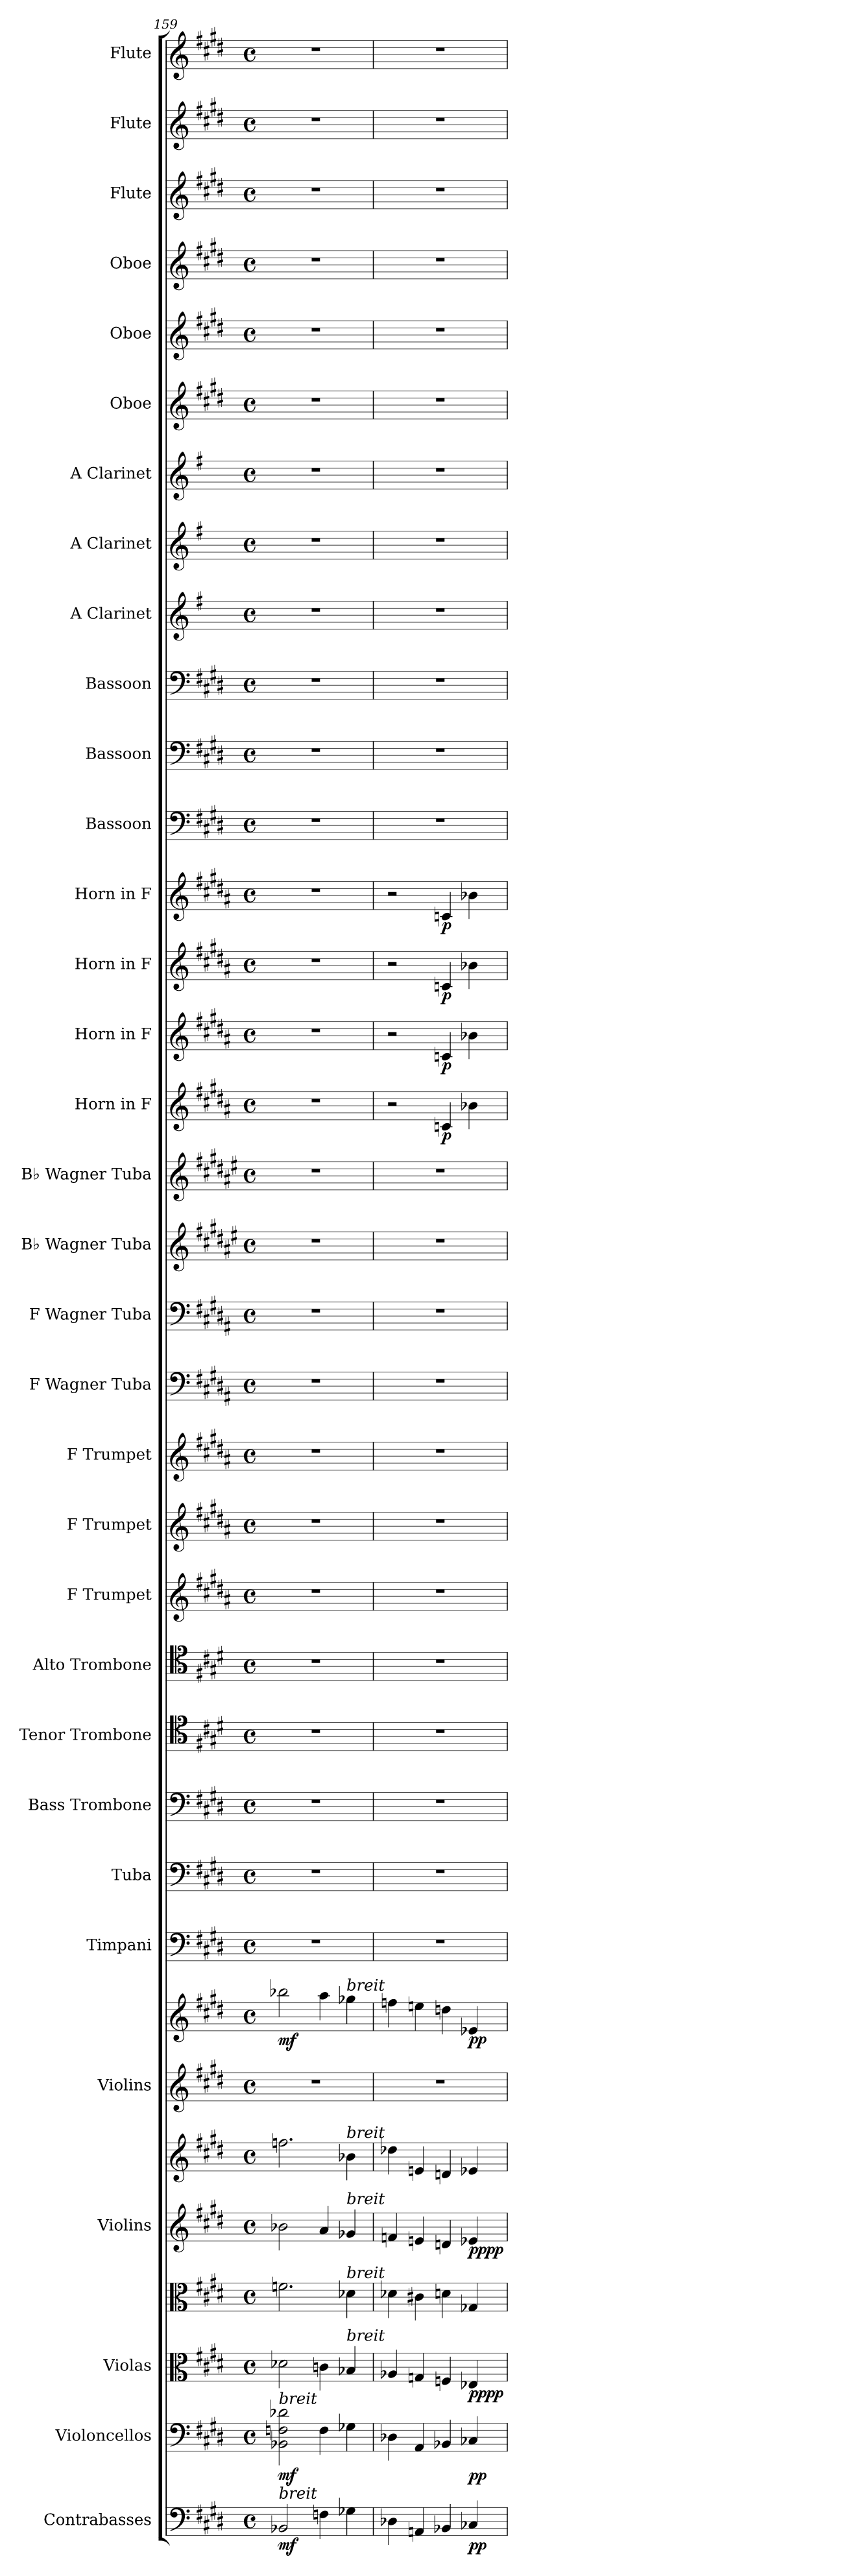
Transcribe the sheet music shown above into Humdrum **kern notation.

**kern	**dynam	**kern	**dynam	**kern	**kern	**dynam	**kern	**kern	**dynam	**kern	**kern	**dynam	**kern	**kern	**kern	**kern	**kern	**kern	**kern	**kern	**kern	**kern	**kern	**kern	**kern	**dynam	**kern	**dynam	**kern	**dynam	**kern	**dynam	**kern	**kern	**kern	**kern	**kern	**kern	**kern	**kern	**kern	**kern	**kern	**kern
*part33	*part33	*part32	*part32	*part31	*part31	*part31	*part30	*part30	*part30	*part29	*part29	*part29	*part28	*part27	*part26	*part25	*part24	*part23	*part22	*part21	*part20	*part19	*part18	*part17	*part16	*part16	*part15	*part15	*part14	*part14	*part13	*part13	*part12	*part11	*part10	*part9	*part8	*part7	*part6	*part5	*part4	*part3	*part2	*part1
*staff36	*staff36	*staff35	*staff35	*staff34	*staff33	*staff33/34	*staff32	*staff31	*staff31/32	*staff30	*staff29	*staff29/30	*staff28	*staff27	*staff26	*staff25	*staff24	*staff23	*staff22	*staff21	*staff20	*staff19	*staff18	*staff17	*staff16	*staff16	*staff15	*staff15	*staff14	*staff14	*staff13	*staff13	*staff12	*staff11	*staff10	*staff9	*staff8	*staff7	*staff6	*staff5	*staff4	*staff3	*staff2	*staff1
*I"Contrabasses	*	*I"Violoncellos	*	*I"Violas	*	*	*I"Violins	*	*	*I"Violins	*	*	*I"Timpani	*I"Tuba	*I"Bass Trombone	*I"Tenor Trombone	*I"Alto Trombone	*I"F Trumpet	*I"F Trumpet	*I"F Trumpet	*I"F Wagner Tuba	*I"F Wagner Tuba	*I"B♭ Wagner Tuba	*I"B♭ Wagner Tuba	*I"Horn in F	*	*I"Horn in F	*	*I"Horn in F	*	*I"Horn in F	*	*I"Bassoon	*I"Bassoon	*I"Bassoon	*I"A Clarinet	*I"A Clarinet	*I"A Clarinet	*I"Oboe	*I"Oboe	*I"Oboe	*I"Flute	*I"Flute	*I"Flute
*I'Cbs.	*	*I'Vcs.	*	*I'Vlas.	*	*	*I'Vlns.	*	*	*I'Vlns.	*	*	*I'Timp.	*I'Tba.	*I'B. Tbn.	*I'T. Tbn.	*I'A. Tbn.	*I'F Tpt.	*I'F Tpt.	*I'F Tpt.	*I'F Wag. Tu.	*I'F Wag. Tu.	*I'B♭ Wag. Tu.	*I'B♭ Wag. Tu.	*	*	*	*	*	*	*	*	*I'Bsn.	*I'Bsn.	*I'Bsn.	*I'A Cl.	*I'A Cl.	*I'A Cl.	*I'Ob.	*I'Ob.	*I'Ob.	*I'Fl.	*I'Fl.	*I'Fl.
*clefF4	*	*clefF4	*	*clefC3	*clefC3	*	*clefG2	*clefG2	*	*clefG2	*clefG2	*	*clefF4	*clefF4	*clefF4	*clefC4	*clefC4	*clefG2	*clefG2	*clefG2	*clefF4	*clefF4	*clefG2	*clefG2	*clefG2	*	*clefG2	*	*clefG2	*	*clefG2	*	*clefF4	*clefF4	*clefF4	*clefG2	*clefG2	*clefG2	*clefG2	*clefG2	*clefG2	*clefG2	*clefG2	*clefG2
*ITrd7c12	*	*	*	*	*	*	*	*	*	*	*	*	*	*	*	*	*	*ITrd-3c-5	*ITrd-3c-5	*ITrd-3c-5	*ITrd4c7	*ITrd4c7	*ITrd1c2	*ITrd1c2	*ITrd4c7	*	*ITrd4c7	*	*ITrd4c7	*	*ITrd4c7	*	*	*	*	*ITrd2c3	*ITrd2c3	*ITrd2c3	*	*	*	*	*	*
*k[f#c#g#d#]	*	*k[f#c#g#d#]	*	*k[f#c#g#d#]	*k[f#c#g#d#]	*	*k[f#c#g#d#]	*k[f#c#g#d#]	*	*k[f#c#g#d#]	*k[f#c#g#d#]	*	*k[f#c#g#d#]	*k[f#c#g#d#]	*k[f#c#g#d#]	*k[f#c#g#d#]	*k[f#c#g#d#]	*k[f#c#g#d#]	*k[f#c#g#d#]	*k[f#c#g#d#]	*k[f#c#g#d#]	*k[f#c#g#d#]	*k[f#c#g#d#]	*k[f#c#g#d#]	*k[f#c#g#d#]	*	*k[f#c#g#d#]	*	*k[f#c#g#d#]	*	*k[f#c#g#d#]	*	*k[f#c#g#d#]	*k[f#c#g#d#]	*k[f#c#g#d#]	*k[f#c#g#d#]	*k[f#c#g#d#]	*k[f#c#g#d#]	*k[f#c#g#d#]	*k[f#c#g#d#]	*k[f#c#g#d#]	*k[f#c#g#d#]	*k[f#c#g#d#]	*k[f#c#g#d#]
*M4/4	*	*M4/4	*	*M4/4	*M4/4	*	*M4/4	*M4/4	*	*M4/4	*M4/4	*	*M4/4	*M4/4	*M4/4	*M4/4	*M4/4	*M4/4	*M4/4	*M4/4	*M4/4	*M4/4	*M4/4	*M4/4	*M4/4	*	*M4/4	*	*M4/4	*	*M4/4	*	*M4/4	*M4/4	*M4/4	*M4/4	*M4/4	*M4/4	*M4/4	*M4/4	*M4/4	*M4/4	*M4/4	*M4/4
*met(c)	*	*met(c)	*	*met(c)	*met(c)	*	*met(c)	*met(c)	*	*met(c)	*met(c)	*	*met(c)	*met(c)	*met(c)	*met(c)	*met(c)	*met(c)	*met(c)	*met(c)	*met(c)	*met(c)	*met(c)	*met(c)	*met(c)	*	*met(c)	*	*met(c)	*	*met(c)	*	*met(c)	*met(c)	*met(c)	*met(c)	*met(c)	*met(c)	*met(c)	*met(c)	*met(c)	*met(c)	*met(c)	*met(c)
=159	=159	=159	=159	=159	=159	=159	=159	=159	=159	=159	=159	=159	=159	=159	=159	=159	=159	=159	=159	=159	=159	=159	=159	=159	=159	=159	=159	=159	=159	=159	=159	=159	=159	=159	=159	=159	=159	=159	=159	=159	=159	=159	=159	=159
!	!	!LO:TX:a:i:t=breit	!	!	!	!	!	!	!	!	!	!	!	!	!	!	!	!	!	!	!	!	!	!	!	!	!	!	!	!	!	!	!	!	!	!	!	!	!	!	!	!	!	!
!LO:TX:a:i:t=breit	!	!	!	!	!	!	!	!	!	!	!	!	!	!	!	!	!	!	!	!	!	!	!	!	!	!	!	!	!	!	!	!	!	!	!	!	!	!	!	!	!	!	!	!
!	!LO:DY:b	!	!LO:DY:b	!	!	!LO:DY:b=2	!	!	!	!	!	!	!	!	!	!	!	!	!	!	!	!	!	!	!	!	!	!	!	!	!	!	!	!	!	!	!	!	!	!	!	!	!	!
!	!	!	!	!	!	!LO:DY:n=1:b	!	!	!LO:DY:b=2	!	!	!	!	!	!	!	!	!	!	!	!	!	!	!	!	!	!	!	!	!	!	!	!	!	!	!	!	!	!	!	!	!	!	!
!	!	!	!	!	!	!	!	!	!LO:DY:n=1:b	!	!	!LO:DY:b	!	!	!	!	!	!	!	!	!	!	!	!	!	!	!	!	!	!	!	!	!	!	!	!	!	!	!	!	!	!	!	!
2BBB-X/	mf	2BB-X\ 2Fn\ 2d-X\	mf	2d-X\	2.fn\	mf mf	2b-X\	2.ffn\	mf mf	1r	2bb-X\	mf	1r	1r	1r	1r	1r	1r	1r	1r	1r	1r	1r	1r	1r	.	1r	.	1r	.	1r	.	1r	1r	1r	1r	1r	1r	1r	1r	1r	1r	1r	1r
4FFn\	.	4F\	.	4cn\	.	.	4a/	.	.	.	4aa\	.	.	.	.	.	.	.	.	.	.	.	.	.	.	.	.	.	.	.	.	.	.	.	.	.	.	.	.	.	.	.	.	.
!	!	!	!	!	!	!	!	!	!	!	!LO:TX:a:i:t=breit	!	!	!	!	!	!	!	!	!	!	!	!	!	!	!	!	!	!	!	!	!	!	!	!	!	!	!	!	!	!	!	!	!
!	!	!	!	!	!	!	!	!LO:TX:a:i:t=breit	!	!	!	!	!	!	!	!	!	!	!	!	!	!	!	!	!	!	!	!	!	!	!	!	!	!	!	!	!	!	!	!	!	!	!	!
!	!	!	!	!	!	!	!LO:TX:a:i:t=breit	!	!	!	!	!	!	!	!	!	!	!	!	!	!	!	!	!	!	!	!	!	!	!	!	!	!	!	!	!	!	!	!	!	!	!	!	!
!	!	!	!	!	!LO:TX:a:i:t=breit	!	!	!	!	!	!	!	!	!	!	!	!	!	!	!	!	!	!	!	!	!	!	!	!	!	!	!	!	!	!	!	!	!	!	!	!	!	!	!
!	!	!	!	!LO:TX:a:i:t=breit	!	!	!	!	!	!	!	!	!	!	!	!	!	!	!	!	!	!	!	!	!	!	!	!	!	!	!	!	!	!	!	!	!	!	!	!	!	!	!	!
4GG-X\	.	4G-X\	.	4B-X/	4d-X\	.	4g-X/	4b-X\	.	.	4gg-X\	.	.	.	.	.	.	.	.	.	.	.	.	.	.	.	.	.	.	.	.	.	.	.	.	.	.	.	.	.	.	.	.	.
=160	=160	=160	=160	=160	=160	=160	=160	=160	=160	=160	=160	=160	=160	=160	=160	=160	=160	=160	=160	=160	=160	=160	=160	=160	=160	=160	=160	=160	=160	=160	=160	=160	=160	=160	=160	=160	=160	=160	=160	=160	=160	=160	=160	=160
4DD-X\	.	4D-X\	.	4A-X/	4d-X\	.	4fn/	4dd-X\	.	1r	4ffn\	.	1r	1r	1r	1r	1r	1r	1r	1r	1r	1r	1r	1r	2r	.	2r	.	2r	.	2r	.	1r	1r	1r	1r	1r	1r	1r	1r	1r	1r	1r	1r
4AAAn/	.	4AA/	.	4Gn/	4c#X\	.	4en/	4en/	.	.	4een\	.	.	.	.	.	.	.	.	.	.	.	.	.	.	.	.	.	.	.	.	.	.	.	.	.	.	.	.	.	.	.	.	.
!	!	!	!	!	!	!	!	!	!	!	!	!	!	!	!	!	!	!	!	!	!	!	!	!	!	!LO:DY:b	!	!LO:DY:b	!	!LO:DY:b	!	!LO:DY:b	!	!	!	!	!	!	!	!	!	!	!	!
4BBB-X/	.	4BB-X/	.	4Fn/	4dn\	.	4dn/	4dn/	.	.	4ddn\	.	.	.	.	.	.	.	.	.	.	.	.	.	4Fn/	p	4Fn/	p	4Fn/	p	4Fn/	p	.	.	.	.	.	.	.	.	.	.	.	.
!	!LO:DY:b	!	!LO:DY:b	!	!	!LO:DY:b=2	!	!	!	!	!	!	!	!	!	!	!	!	!	!	!	!	!	!	!	!	!	!	!	!	!	!	!	!	!	!	!	!	!	!	!	!	!	!
!	!	!	!	!	!	!LO:DY:n=1:b	!	!	!LO:DY:b=2	!	!	!	!	!	!	!	!	!	!	!	!	!	!	!	!	!	!	!	!	!	!	!	!	!	!	!	!	!	!	!	!	!	!	!
!	!	!	!	!	!	!	!	!	!LO:DY:n=1:b	!	!	!LO:DY:b	!	!	!	!	!	!	!	!	!	!	!	!	!	!	!	!	!	!	!	!	!	!	!	!	!	!	!	!	!	!	!	!
4CC-X/	pp	4C-X/	pp	4E-X/	4G-X/	pp pp	4e-X/	4e-X/	pp pp	.	4e-X/	pp	.	.	.	.	.	.	.	.	.	.	.	.	4e-X\	.	4e-X\	.	4e-X\	.	4e-X\	.	.	.	.	.	.	.	.	.	.	.	.	.
=	=	=	=	=	=	=	=	=	=	=	=	=	=	=	=	=	=	=	=	=	=	=	=	=	=	=	=	=	=	=	=	=	=	=	=	=	=	=	=	=	=	=	=	=
*-	*-	*-	*-	*-	*-	*-	*-	*-	*-	*-	*-	*-	*-	*-	*-	*-	*-	*-	*-	*-	*-	*-	*-	*-	*-	*-	*-	*-	*-	*-	*-	*-	*-	*-	*-	*-	*-	*-	*-	*-	*-	*-	*-	*-
